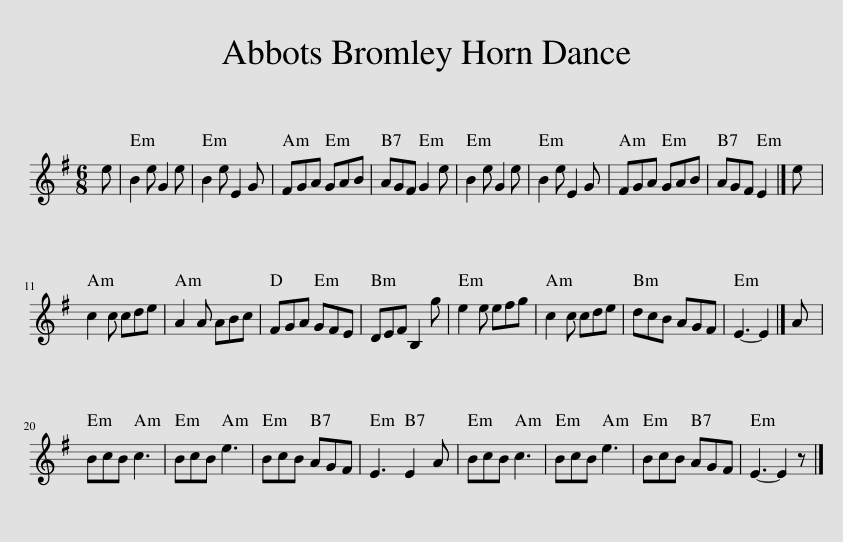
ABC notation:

X:1
L:1/8
M:6/8
I:linebreak $
K:Emin
V:1 treble
V:1
 e | B2 e G2 e | B2 e E2 G | FGA GAB | AGF G2 e | %5
 B2 e G2 e | B2 e E2 G | FGA GAB | AGF E2 |] e |$ %10
 c2 c cde | A2 A ABc | FGA GFE | DEF B,2 g | e2 e efg | %15
 c2 c cde | dcB AGF | E3- E2 |] A |$ BcB c3 | %20
 BcB e3 | BcB AGF | E3 E2 A | BcB c3 | BcB e3 | %25
 BcB AGF | E3- E2 z |] %27
